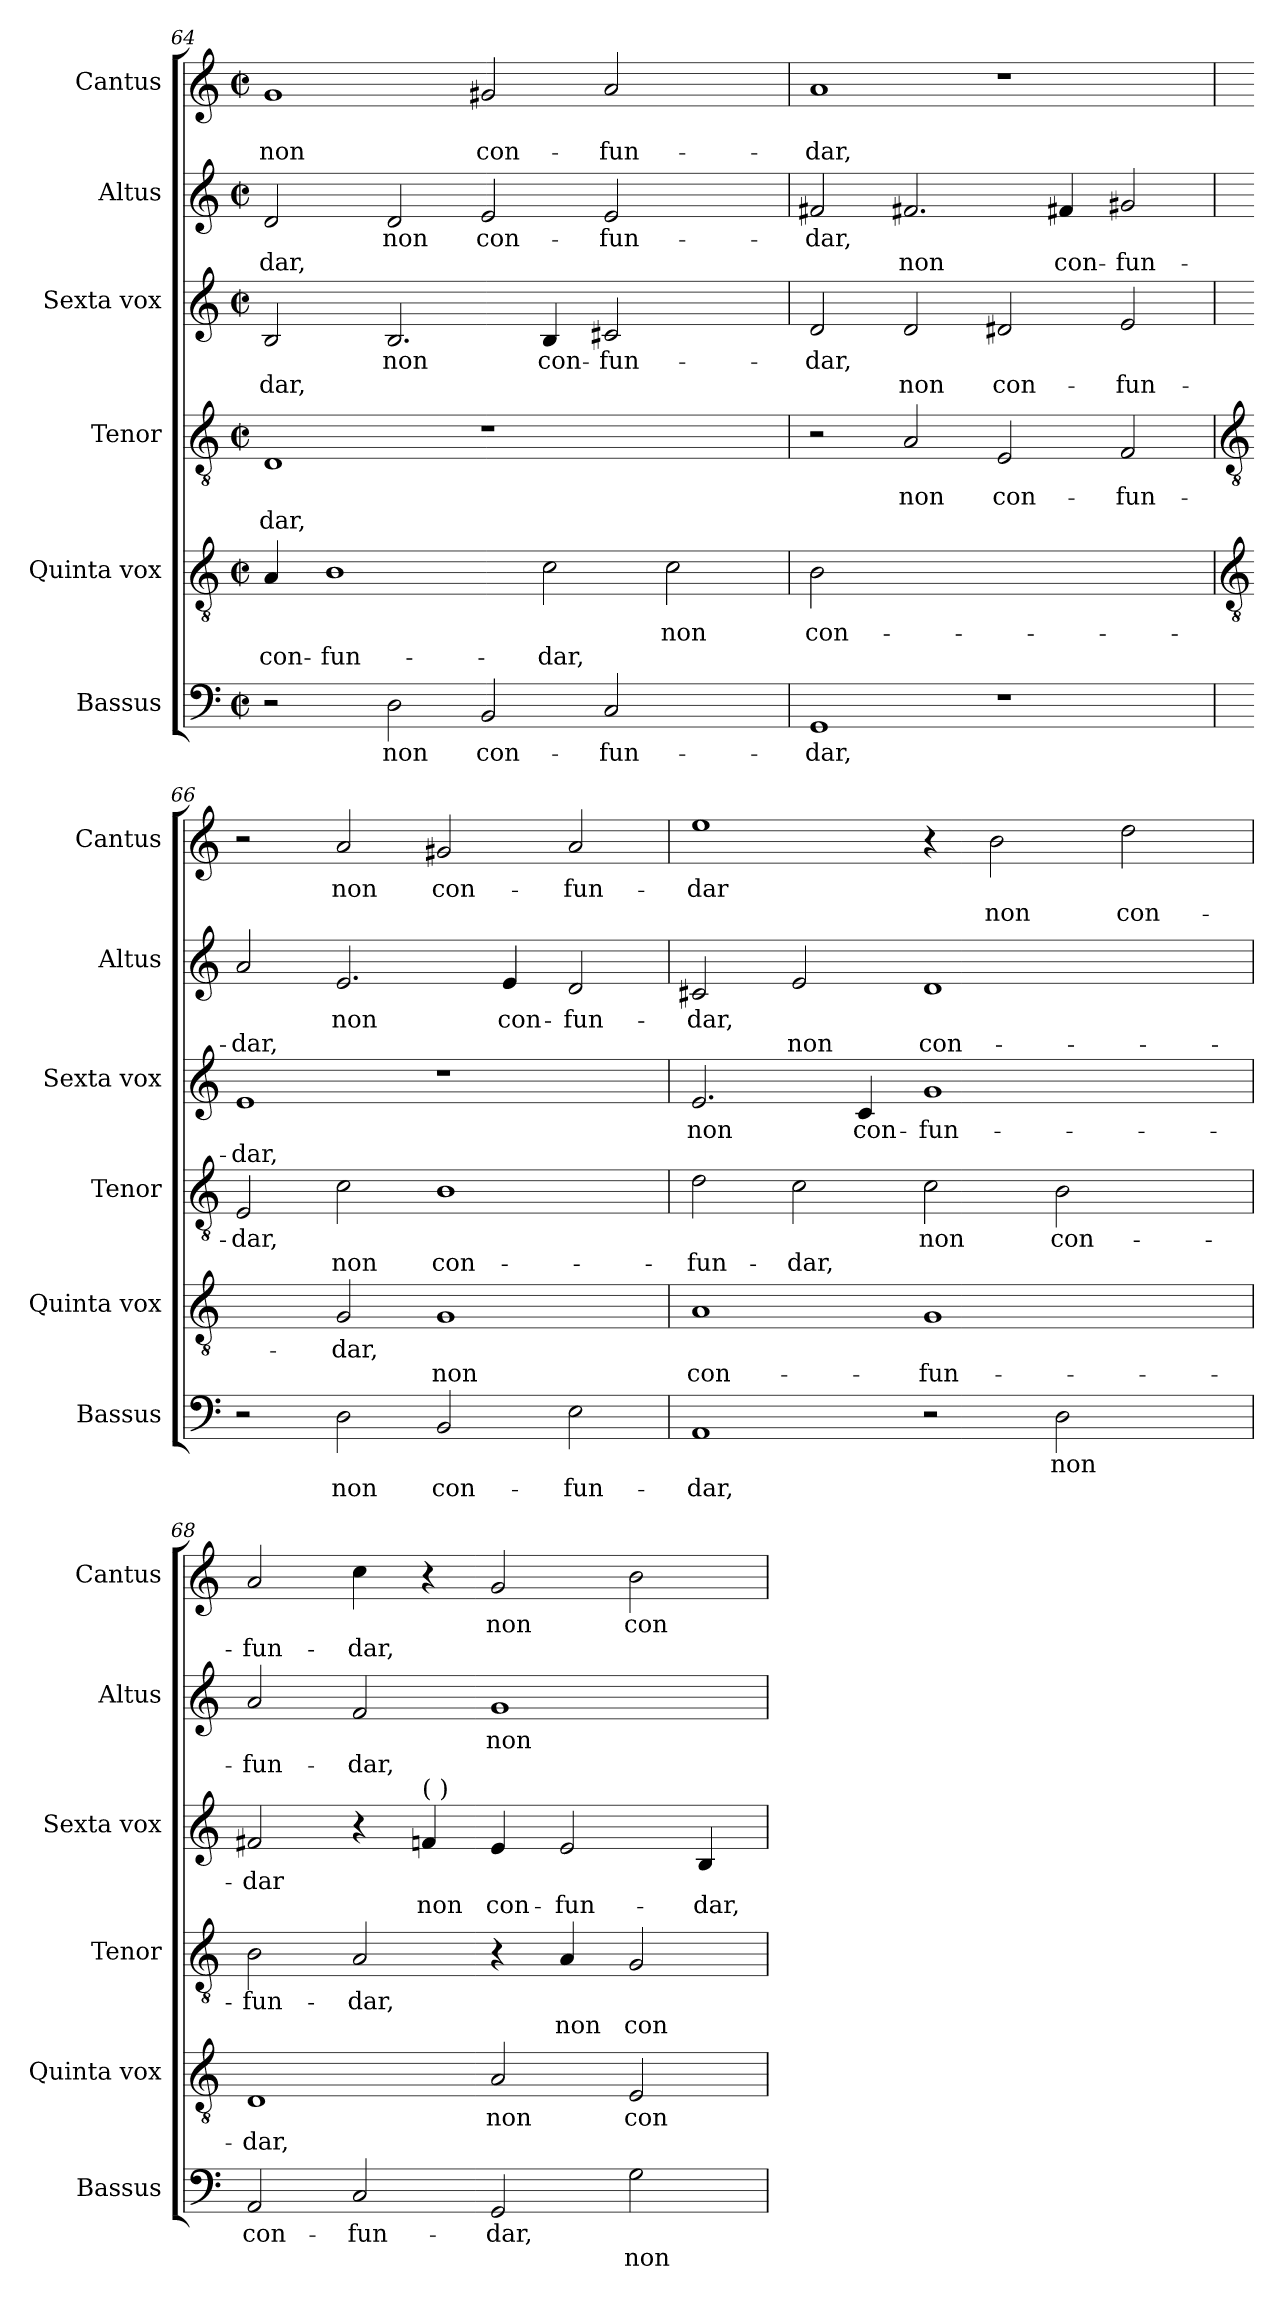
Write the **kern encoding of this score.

**kern	**text	**text	**kern	**text	**text	**kern	**text	**text	**kern	**text	**text	**kern	**text	**text	**kern	**text	**text
*part6	*part6	*part6	*part5	*part5	*part5	*part4	*part4	*part4	*part3	*part3	*part3	*part2	*part2	*part2	*part1	*part1	*part1
*staff6	*staff6	*staff6	*staff5	*staff5	*staff5	*staff4	*staff4	*staff4	*staff3	*staff3	*staff3	*staff2	*staff2	*staff2	*staff1	*staff1	*staff1
*I"Bassus	*	*	*I"Quinta vox	*	*	*I"Tenor	*	*	*I"Sexta vox	*	*	*I"Altus	*	*	*I"Cantus	*	*
*I'Bassus	*	*	*I'Quinta vox	*	*	*I'Tenor	*	*	*I'Sexta vox	*	*	*I'Altus	*	*	*I'Cantus	*	*
*clefF4	*	*	*clefGv2	*	*	*clefGv2	*	*	*clefG2	*	*	*clefG2	*	*	*clefG2	*	*
*k[]	*	*	*k[]	*	*	*k[]	*	*	*k[]	*	*	*k[]	*	*	*k[]	*	*
*C:	*	*	*C:	*	*	*C:	*	*	*C:	*	*	*C:	*	*	*C:	*	*
*M4/2	*	*	*M4/2	*	*	*M4/2	*	*	*M4/2	*	*	*M4/2	*	*	*M4/2	*	*
*met(c|)	*	*	*met(c|)	*	*	*met(c|)	*	*	*met(c|)	*	*	*met(c|)	*	*	*met(c|)	*	*
=64	=64	=64	=64	=64	=64	=64	=64	=64	=64	=64	=64	=64	=64	=64	=64	=64	=64
!	!	!	!	!	!LO:LY:b	!	!	!LO:LY:b	!	!	!LO:LY:b	!	!	!LO:LY:b	!	!	!LO:LY:b
2r	.	.	4A	.	con-	1D	.	-dar,	2B	.	-dar,	2d	.	-dar,	1g	.	non
!	!	!	!	!	!LO:LY:b	!	!	!	!	!	!	!	!	!	!	!	!
.	.	.	1B	.	-fun-	.	.	.	.	.	.	.	.	.	.	.	.
!	!LO:LY:b	!	!	!	!	!	!	!	!	!LO:LY:b	!	!	!LO:LY:b	!	!	!	!
2D	non	.	.	.	.	.	.	.	2.B	non	.	2d	non	.	.	.	.
!	!LO:LY:b	!	!	!	!	!	!	!	!	!	!	!	!LO:LY:b	!	!	!	!LO:LY:b
2BB	con-	.	.	.	.	1r	.	.	.	.	.	2e	con-	.	2g#X	.	con-
!	!	!	!	!	!LO:LY:b	!	!	!	!	!LO:LY:b	!	!	!	!	!	!	!
.	.	.	2c	.	-dar,	.	.	.	4B	con-	.	.	.	.	.	.	.
!	!LO:LY:b	!	!	!	!	!	!	!	!	!LO:LY:b	!	!	!LO:LY:b	!	!	!	!LO:LY:b
2C	-fun-	.	.	.	.	.	.	.	2c#X	-fun-	.	2e	-fun-	.	2a	.	-fun-
!	!	!	!	!LO:LY:b	!	!	!	!	!	!	!	!	!	!	!	!	!
.	.	.	2c	non	.	.	.	.	.	.	.	.	.	.	.	.	.
4ryy	.	.	.	.	.	4ryy	.	.	4ryy	.	.	4ryy	.	.	4ryy	.	.
=65	=65	=65	=65	=65	=65	=65	=65	=65	=65	=65	=65	=65	=65	=65	=65	=65	=65
!	!LO:LY:b	!	!	!LO:LY:b	!	!	!	!	!	!LO:LY:b	!	!	!LO:LY:b	!	!	!	!LO:LY:b
1GG	-dar,	.	2B	con-	.	2r	.	.	2d	-dar,	.	2f#X	-dar,	.	1a	.	-dar,
!	!	!	!	!LO:LY:b	!	!	!LO:LY:b	!	!	!	!LO:LY:b	!	!	!LO:LY:b	!	!	!
.	.	.	[2Ayy	-fun-	.	2A	non	.	2d	.	non	2.f#X	.	non	.	.	.
!	!	!	!	!	!	!	!LO:LY:b	!	!	!	!LO:LY:b	!	!	!	!	!	!
1r	.	.	1ryy	.	.	2E	con-	.	2d#X	.	con-	.	.	.	1r	.	.
!	!	!	!	!	!	!	!	!	!	!	!	!	!	!LO:LY:b	!	!	!
.	.	.	.	.	.	.	.	.	.	.	.	4f#X	.	con-	.	.	.
!	!	!	!	!	!	!	!LO:LY:b	!	!	!	!LO:LY:b	!	!	!LO:LY:b	!	!	!
.	.	.	.	.	.	2F	-fun-	.	2e	.	-fun-	2g#X	.	-fun-	.	.	.
!!LO:LB:g=z
=66	=66	=66	=66	=66	=66	=66	=66	=66	=66	=66	=66	=66	=66	=66	=66	=66	=66
*	*	*	*clefGv2	*	*	*clefGv2	*	*	*	*	*	*	*	*	*	*	*
!	!	!	!	!	!	!	!LO:LY:b	!	!	!	!LO:LY:b	!	!	!LO:LY:b	!	!	!
2r	.	.	2Ayy]	.	.	2E	-dar,	.	1e	.	-dar,	2a	.	-dar,	2r	.	.
!	!	!LO:LY:b	!	!LO:LY:b	!	!	!	!LO:LY:b	!	!	!	!	!LO:LY:b	!	!	!LO:LY:b	!
2D	.	non	2G	-dar,	.	2c	.	non	.	.	.	2.e	non	.	2a	non	.
!	!	!LO:LY:b	!	!	!LO:LY:b	!	!	!LO:LY:b	!	!	!	!	!	!	!	!LO:LY:b	!
2BB	.	con-	1G	.	non	1B	.	con-	1r	.	.	.	.	.	2g#X	con-	.
!	!	!	!	!	!	!	!	!	!	!	!	!	!LO:LY:b	!	!	!	!
.	.	.	.	.	.	.	.	.	.	.	.	4e	con-	.	.	.	.
!	!	!LO:LY:b	!	!	!	!	!	!	!	!	!	!	!LO:LY:b	!	!	!LO:LY:b	!
2E	.	-fun-	.	.	.	.	.	.	.	.	.	2d	-fun-	.	2a	-fun-	.
!!LO:LB:g=z
=67	=67	=67	=67	=67	=67	=67	=67	=67	=67	=67	=67	=67	=67	=67	=67	=67	=67
!	!	!LO:LY:b	!	!	!LO:LY:b	!	!	!LO:LY:b	!	!LO:LY:b	!	!	!LO:LY:b	!	!	!LO:LY:b	!
1AA	.	-dar,	1A	.	con-	2d	.	-fun-	2.e	non	.	2c#X	-dar,	.	1ee	-dar	.
!	!	!	!	!	!	!	!	!LO:LY:b	!	!	!	!	!	!LO:LY:b	!	!	!
.	.	.	.	.	.	2c	.	-dar,	.	.	.	2e	.	non	.	.	.
!	!	!	!	!	!	!	!	!	!	!LO:LY:b	!	!	!	!	!	!	!
.	.	.	.	.	.	.	.	.	4c	con-	.	.	.	.	.	.	.
!	!	!	!	!	!LO:LY:b	!	!LO:LY:b	!	!	!LO:LY:b	!	!	!	!LO:LY:b	!	!	!
2r	.	.	1G	.	-fun-	2c	non	.	1g	-fun-	.	1d	.	con-	4r	.	.
!	!	!	!	!	!	!	!	!	!	!	!	!	!	!	!	!	!LO:LY:b
.	.	.	.	.	.	.	.	.	.	.	.	.	.	.	2b	.	non
!	!LO:LY:b	!	!	!	!	!	!LO:LY:b	!	!	!	!	!	!	!	!	!	!
2D	non	.	.	.	.	2B	con-	.	.	.	.	.	.	.	.	.	.
!	!	!	!	!	!	!	!	!	!	!	!	!	!	!	!	!	!LO:LY:b
.	.	.	.	.	.	.	.	.	.	.	.	.	.	.	2dd	.	con-
4ryy	.	.	4ryy	.	.	4ryy	.	.	4ryy	.	.	4ryy	.	.	.	.	.
!!LO:LB:g=z
=68	=68	=68	=68	=68	=68	=68	=68	=68	=68	=68	=68	=68	=68	=68	=68	=68	=68
!	!LO:LY:b	!	!	!	!LO:LY:b	!	!LO:LY:b	!	!	!LO:LY:b	!	!	!	!LO:LY:b	!	!	!LO:LY:b
2AA	con-	.	1D	.	-dar,	2B	-fun-	.	2f#X	-dar	.	2a	.	-fun-	2a	.	-fun-
!	!LO:LY:b	!	!	!	!	!	!LO:LY:b	!	!	!	!	!	!	!LO:LY:b	!	!	!LO:LY:b
2C	-fun-	.	.	.	.	2A	-dar,	.	4r	.	.	2f	.	-dar,	4cc	.	-dar,
!	!	!	!	!	!	!	!	!	!LO:TX:a:t=(  )	!	!	!	!	!	!	!	!
!	!	!	!	!	!	!	!	!	!	!	!LO:LY:b	!	!	!	!	!	!
.	.	.	.	.	.	.	.	.	4f	.	non	.	.	.	4r	.	.
!	!LO:LY:b	!	!	!LO:LY:b	!	!	!	!	!	!	!LO:LY:b	!	!LO:LY:b	!	!	!LO:LY:b	!
2GG	-dar,	.	2A	non	.	4r	.	.	4e	.	con-	1g	non	.	2g	non	.
!	!	!	!	!	!	!	!	!LO:LY:b	!	!	!LO:LY:b	!	!	!	!	!	!
.	.	.	.	.	.	4A	.	non	2e	.	-fun-	.	.	.	.	.	.
!	!	!LO:LY:b	!	!LO:LY:b	!	!	!	!LO:LY:b	!	!	!	!	!	!	!	!LO:LY:b	!
2G	.	non	2E	con-	.	2G	.	con-	.	.	.	.	.	.	2b	con-	.
!	!	!	!	!	!	!	!	!	!	!	!LO:LY:b	!	!	!	!	!	!
.	.	.	.	.	.	.	.	.	4B	.	-dar,	.	.	.	.	.	.
=	=	=	=	=	=	=	=	=	=	=	=	=	=	=	=	=	=
*-	*-	*-	*-	*-	*-	*-	*-	*-	*-	*-	*-	*-	*-	*-	*-	*-	*-
